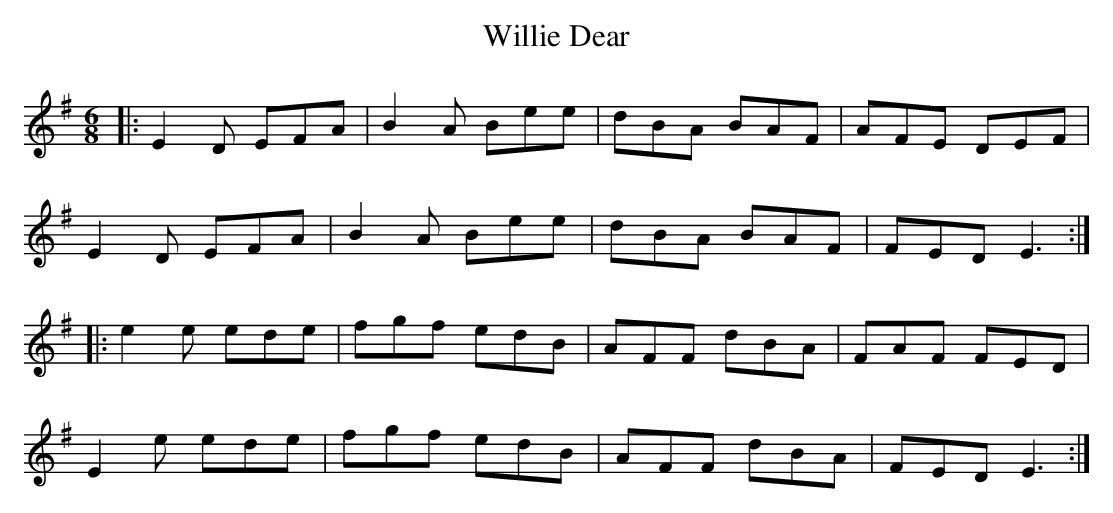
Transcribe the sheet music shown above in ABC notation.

X:1
T: Willie Dear
M: 6/8
L: 1/8
K: Emin
|:E2D EFA|B2A Bee|dBA BAF|AFE DEF|
E2D EFA|B2A Bee|dBA BAF|FED E3:|
|:e2e ede|fgf edB|AFF dBA|FAF FED|
E2e ede|fgf edB|AFF dBA|FED E3:|
